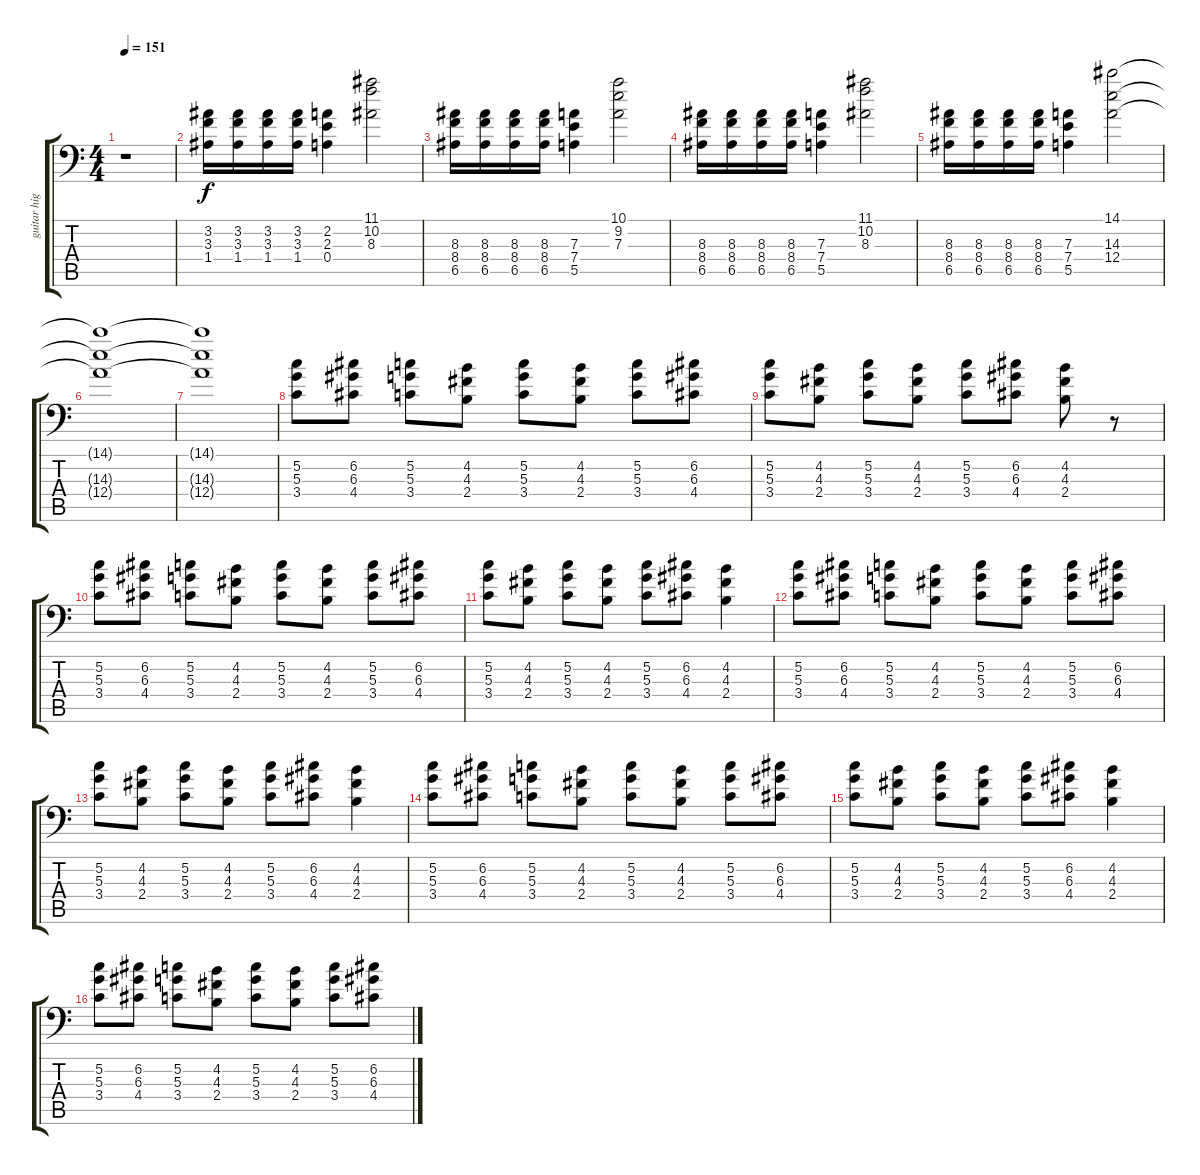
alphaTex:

\track ("guitar high" "guitar hig") {instrument overdrivenguitar}
\staff {score tabs}
\tuning (B3 G3 D3 A2 E2 A1) {hide}
\ts (4 4)
\tempo 151
\clef f4
\ks c
r.1{dy f instrument overdrivenguitar} |
(3.2 3.3 1.4).16 (3.2 3.3 1.4).16 (3.2 3.3 1.4).16 (3.2 3.3 1.4).16 (2.2 2.3 0.4).4 (11.1 10.2 8.3).2 |
(8.3 8.4 6.5).16 (8.3 8.4 6.5).16 (8.3 8.4 6.5).16 (8.3 8.4 6.5).16 (7.3 7.4 5.5).4 (10.1 9.2 7.3).2 |
(8.3 8.4 6.5).16 (8.3 8.4 6.5).16 (8.3 8.4 6.5).16 (8.3 8.4 6.5).16 (7.3 7.4 5.5).4 (11.1 10.2 8.3).2 |
(8.3 8.4 6.5).16 (8.3 8.4 6.5).16 (8.3 8.4 6.5).16 (8.3 8.4 6.5).16 (7.3 7.4 5.5).4 (14.1 14.3 12.4).2 |
(14.1{t} 14.3{t} 12.4{t}).1 |
(14.1{t} 14.3{t} 12.4{t}).1 |
(5.2 5.3 3.4).8 (6.2 6.3 4.4).8 (5.2 5.3 3.4).8 (4.2 4.3 2.4).8 (5.2 5.3 3.4).8 (4.2 4.3 2.4).8 (5.2 5.3 3.4).8 (6.2 6.3 4.4).8 |
(5.2 5.3 3.4).8 (4.2 4.3 2.4).8 (5.2 5.3 3.4).8 (4.2 4.3 2.4).8 (5.2 5.3 3.4).8 (6.2 6.3 4.4).8 (4.2 4.3 2.4).8 r.8 |
(5.2 5.3 3.4).8 (6.2 6.3 4.4).8 (5.2 5.3 3.4).8 (4.2 4.3 2.4).8 (5.2 5.3 3.4).8 (4.2 4.3 2.4).8 (5.2 5.3 3.4).8 (6.2 6.3 4.4).8 |
(5.2 5.3 3.4).8 (4.2 4.3 2.4).8 (5.2 5.3 3.4).8 (4.2 4.3 2.4).8 (5.2 5.3 3.4).8 (6.2 6.3 4.4).8 (4.2 4.3 2.4).4 |
(5.2 5.3 3.4).8 (6.2 6.3 4.4).8 (5.2 5.3 3.4).8 (4.2 4.3 2.4).8 (5.2 5.3 3.4).8 (4.2 4.3 2.4).8 (5.2 5.3 3.4).8 (6.2 6.3 4.4).8 |
(5.2 5.3 3.4).8 (4.2 4.3 2.4).8 (5.2 5.3 3.4).8 (4.2 4.3 2.4).8 (5.2 5.3 3.4).8 (6.2 6.3 4.4).8 (4.2 4.3 2.4).4 |
(5.2 5.3 3.4).8 (6.2 6.3 4.4).8 (5.2 5.3 3.4).8 (4.2 4.3 2.4).8 (5.2 5.3 3.4).8 (4.2 4.3 2.4).8 (5.2 5.3 3.4).8 (6.2 6.3 4.4).8 |
(5.2 5.3 3.4).8 (4.2 4.3 2.4).8 (5.2 5.3 3.4).8 (4.2 4.3 2.4).8 (5.2 5.3 3.4).8 (6.2 6.3 4.4).8 (4.2 4.3 2.4).4 |
(5.2 5.3 3.4).8 (6.2 6.3 4.4).8 (5.2 5.3 3.4).8 (4.2 4.3 2.4).8 (5.2 5.3 3.4).8 (4.2 4.3 2.4).8 (5.2 5.3 3.4).8 (6.2 6.3 4.4).8
